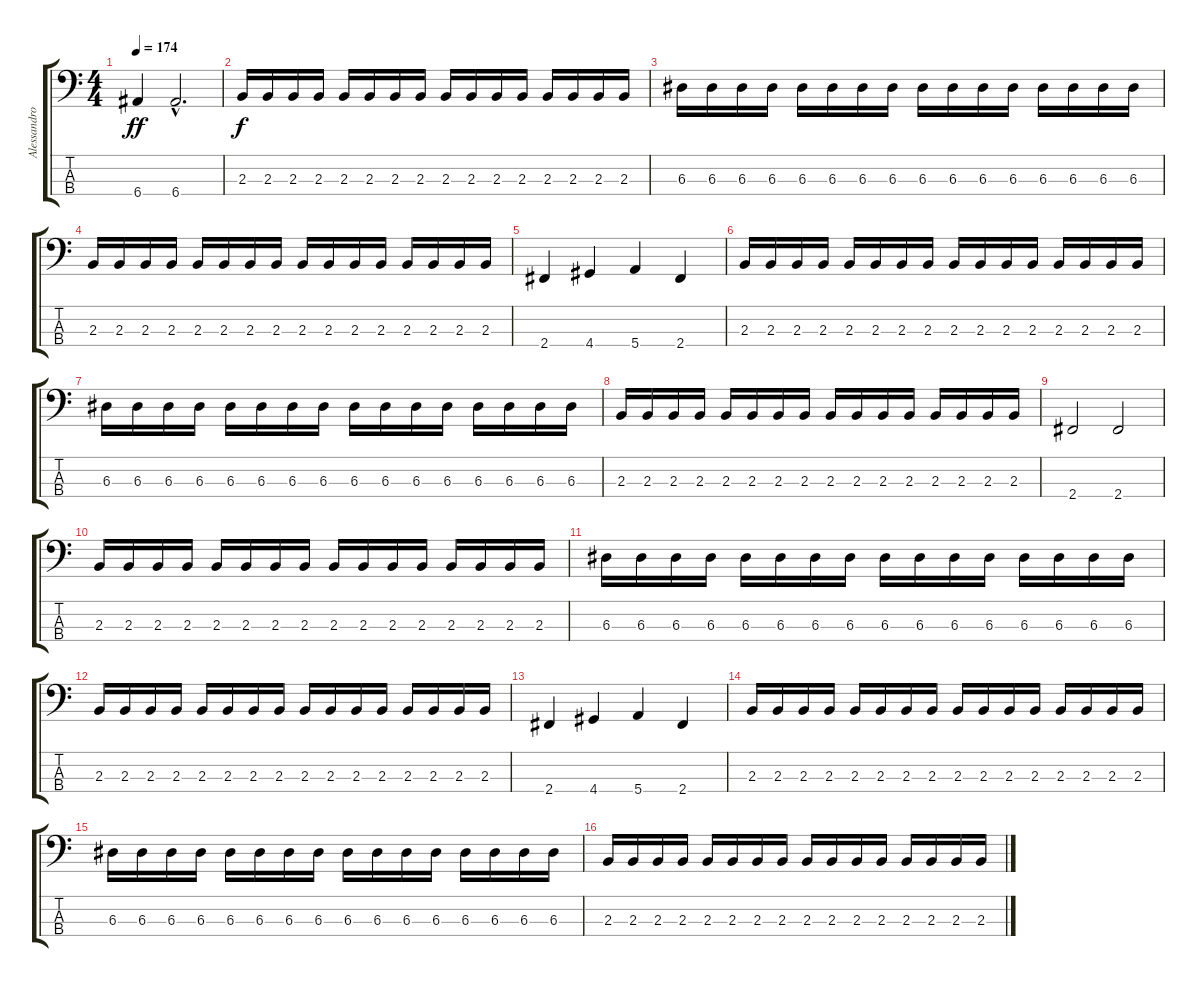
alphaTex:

\track ("Alessandro Lotta (Bass)" "Alessandro") {instrument electricbassfinger}
\staff {score tabs}
\tuning (G2 D2 A1 E1) {hide}
\ts (4 4)
\tempo 174
\clef f4
\ks c
6.4.4{dy ff} 6.4{hac}.2{d} |
2.3.16{dy f} 2.3.16 2.3.16 2.3.16 2.3.16 2.3.16 2.3.16 2.3.16 2.3.16 2.3.16 2.3.16 2.3.16 2.3.16 2.3.16 2.3.16 2.3.16 |
6.3.16 6.3.16 6.3.16 6.3.16 6.3.16 6.3.16 6.3.16 6.3.16 6.3.16 6.3.16 6.3.16 6.3.16 6.3.16 6.3.16 6.3.16 6.3.16 |
2.3.16 2.3.16 2.3.16 2.3.16 2.3.16 2.3.16 2.3.16 2.3.16 2.3.16 2.3.16 2.3.16 2.3.16 2.3.16 2.3.16 2.3.16 2.3.16 |
2.4.4 4.4.4 5.4.4 2.4.4 |
2.3.16 2.3.16 2.3.16 2.3.16 2.3.16 2.3.16 2.3.16 2.3.16 2.3.16 2.3.16 2.3.16 2.3.16 2.3.16 2.3.16 2.3.16 2.3.16 |
6.3.16 6.3.16 6.3.16 6.3.16 6.3.16 6.3.16 6.3.16 6.3.16 6.3.16 6.3.16 6.3.16 6.3.16 6.3.16 6.3.16 6.3.16 6.3.16 |
2.3.16 2.3.16 2.3.16 2.3.16 2.3.16 2.3.16 2.3.16 2.3.16 2.3.16 2.3.16 2.3.16 2.3.16 2.3.16 2.3.16 2.3.16 2.3.16 |
2.4.2 2.4.2 |
2.3.16 2.3.16 2.3.16 2.3.16 2.3.16 2.3.16 2.3.16 2.3.16 2.3.16 2.3.16 2.3.16 2.3.16 2.3.16 2.3.16 2.3.16 2.3.16 |
6.3.16 6.3.16 6.3.16 6.3.16 6.3.16 6.3.16 6.3.16 6.3.16 6.3.16 6.3.16 6.3.16 6.3.16 6.3.16 6.3.16 6.3.16 6.3.16 |
2.3.16 2.3.16 2.3.16 2.3.16 2.3.16 2.3.16 2.3.16 2.3.16 2.3.16 2.3.16 2.3.16 2.3.16 2.3.16 2.3.16 2.3.16 2.3.16 |
2.4.4 4.4.4 5.4.4 2.4.4 |
2.3.16 2.3.16 2.3.16 2.3.16 2.3.16 2.3.16 2.3.16 2.3.16 2.3.16 2.3.16 2.3.16 2.3.16 2.3.16 2.3.16 2.3.16 2.3.16 |
6.3.16 6.3.16 6.3.16 6.3.16 6.3.16 6.3.16 6.3.16 6.3.16 6.3.16 6.3.16 6.3.16 6.3.16 6.3.16 6.3.16 6.3.16 6.3.16 |
2.3.16 2.3.16 2.3.16 2.3.16 2.3.16 2.3.16 2.3.16 2.3.16 2.3.16 2.3.16 2.3.16 2.3.16 2.3.16 2.3.16 2.3.16 2.3.16
